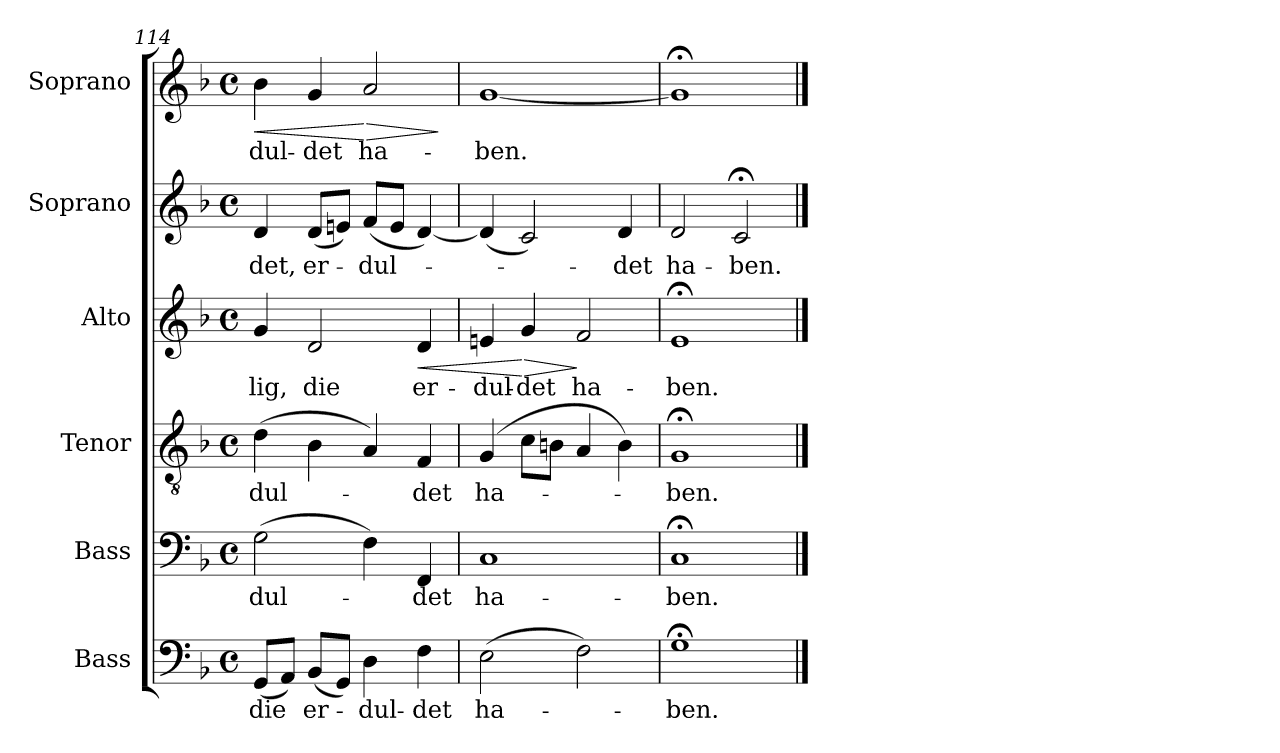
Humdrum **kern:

**kern	**text	**kern	**text	**kern	**text	**kern	**text	**dynam	**kern	**text	**kern	**text	**dynam
*part6	*part6	*part5	*part5	*part4	*part4	*part3	*part3	*part3	*part2	*part2	*part1	*part1	*part1
*staff6	*staff6	*staff5	*staff5	*staff4	*staff4	*staff3	*staff3	*staff3	*staff2	*staff2	*staff1	*staff1	*staff1
*I"Bass	*	*I"Bass	*	*I"Tenor	*	*I"Alto	*	*	*I"Soprano	*	*I"Soprano	*	*
*I'B.	*	*I'B.	*	*I'T.	*	*I'A.	*	*	*I'S.	*	*I'S.	*	*
*clefF4	*	*clefF4	*	*clefGv2	*	*clefG2	*	*	*clefG2	*	*clefG2	*	*
*	*	*	*	*ITrd7c12	*	*	*	*	*	*	*	*	*
*k[b-]	*	*k[b-]	*	*k[b-]	*	*k[b-]	*	*	*k[b-]	*	*k[b-]	*	*
*F:	*	*F:	*	*F:	*	*F:	*	*	*F:	*	*F:	*	*
*M4/4	*	*M4/4	*	*M4/4	*	*M4/4	*	*	*M4/4	*	*M4/4	*	*
*met(c)	*	*met(c)	*	*met(c)	*	*met(c)	*	*	*met(c)	*	*met(c)	*	*
=114	=114	=114	=114	=114	=114	=114	=114	=114	=114	=114	=114	=114	=114
!	!LO:LY:b:color=#000000	!	!	!	!	!	!	!	!	!	!	!	!
!	!	!	!LO:LY:b:color=#000000	!	!	!	!	!	!	!	!	!	!
!	!	!	!	!	!LO:LY:b:color=#000000	!	!	!	!	!	!	!	!
!	!	!	!	!	!	!	!LO:LY:b:color=#000000	!	!	!	!	!	!
!	!	!	!	!	!	!	!	!	!	!LO:LY:b:color=#000000	!	!	!
!	!	!	!	!	!	!	!	!	!	!	!	!LO:LY:b:color=#000000	!LO:HP:b
(8GGi/L	die	(2Gi\	-dul-	(4Di\	-dul-	4gi/	-lig,	.	4di/	-det,	4b-i\	-dul-	<
8AAi/J)	.	.	.	.	.	.	.	.	.	.	.	.	.
!	!LO:LY:b:color=#000000	!	!	!	!	!	!	!	!	!	!	!	!
!	!	!	!	!	!	!	!LO:LY:b:color=#000000	!	!	!	!	!	!
!	!	!	!	!	!	!	!	!	!	!LO:LY:b:color=#000000	!	!	!
!	!	!	!	!	!	!	!	!	!	!	!	!LO:LY:b:color=#000000	!
(8BB-i/L	er-	.	.	4BB-i\	.	2di/	die	.	(8di/L	er-	4gi/	-det	.
8GGi/J)	.	.	.	.	.	.	.	.	8eni/J)	.	.	.	.
!	!LO:LY:b:color=#000000	!	!	!	!	!	!	!	!	!	!	!	!
!	!	!	!	!	!	!	!	!	!	!LO:LY:b:color=#000000	!	!	!
!	!	!	!	!	!	!	!	!	!	!	!	!LO:LY:b:color=#000000	!LO:HP:n=1:b
4Di\	-dul-	4Fi\)	.	4AAi/)	.	.	.	.	(8fi/L	-dul-	2ai/	ha-	[ >
.	.	.	.	.	.	.	.	.	8ei/J	.	.	.	.
!	!LO:LY:b:color=#000000	!	!	!	!	!	!	!	!	!	!	!	!
!	!	!	!LO:LY:b:color=#000000	!	!	!	!	!	!	!	!	!	!
!	!	!	!	!	!LO:LY:b:color=#000000	!	!	!	!	!	!	!	!
!	!	!	!	!	!	!	!LO:LY:b:color=#000000	!LO:HP:b	!	!	!	!	!
4Fi\	-det	4FFi/	-det	4FFi/	-det	4di/	er-	<	[4di/)	.	.	.	.
.	.	.	.	.	.	.	.	.	.	.	.	.	]
=115	=115	=115	=115	=115	=115	=115	=115	=115	=115	=115	=115	=115	=115
!	!LO:LY:b:color=#000000	!	!	!	!	!	!	!	!	!	!	!	!
!	!	!	!LO:LY:b:color=#000000	!	!	!	!	!	!	!	!	!	!
!	!	!	!	!	!LO:LY:b:color=#000000	!	!	!	!	!	!	!	!
!	!	!	!	!	!	!	!LO:LY:b:color=#000000	!	!	!	!	!	!
!	!	!	!	!	!	!	!	!	!	!	!	!LO:LY:b:color=#000000	!
(2Ei\	ha-	1Ci	ha-	(4GGi/	ha-	4eni/	-dul-	.	(4di/]	.	[1gi	-ben.	.
!	!	!	!	!	!	!	!LO:LY:b:color=#000000	!LO:HP:n=1:b	!	!	!	!	!
.	.	.	.	8Ci\L	.	4gi/	-det	[ >	2ci/)	.	.	.	.
.	.	.	.	8BBni\J	.	.	.	.	.	.	.	.	.
!	!	!	!	!	!	!	!LO:LY:b:color=#000000	!	!	!	!	!	!
2Fi\)	.	.	.	4AAi/	.	2fi/	ha-	]	.	.	.	.	.
!	!	!	!	!	!	!	!	!	!	!LO:LY:b:color=#000000	!	!	!
.	.	.	.	4BBi\)	.	.	.	.	4di/	-det	.	.	.
=116	=116	=116	=116	=116	=116	=116	=116	=116	=116	=116	=116	=116	=116
!	!LO:LY:b:color=#000000	!	!	!	!	!	!	!	!	!	!	!	!
!	!	!	!LO:LY:b:color=#000000	!	!	!	!	!	!	!	!	!	!
!	!	!	!	!	!LO:LY:b:color=#000000	!	!	!	!	!	!	!	!
!	!	!	!	!	!	!	!LO:LY:b:color=#000000	!	!	!	!	!	!
!	!	!	!	!	!	!	!	!	!	!LO:LY:b:color=#000000	!	!	!
1G;i	-ben.	1C;i	-ben.	1GG;i	-ben.	1e;i	-ben.	.	2di/	ha-	1g;i]	.	.
!	!	!	!	!	!	!	!	!	!	!LO:LY:b:color=#000000	!	!	!
.	.	.	.	.	.	.	.	.	2c;i/	-ben.	.	.	.
==	==	==	==	==	==	==	==	==	==	==	==	==	==
*-	*-	*-	*-	*-	*-	*-	*-	*-	*-	*-	*-	*-	*-
